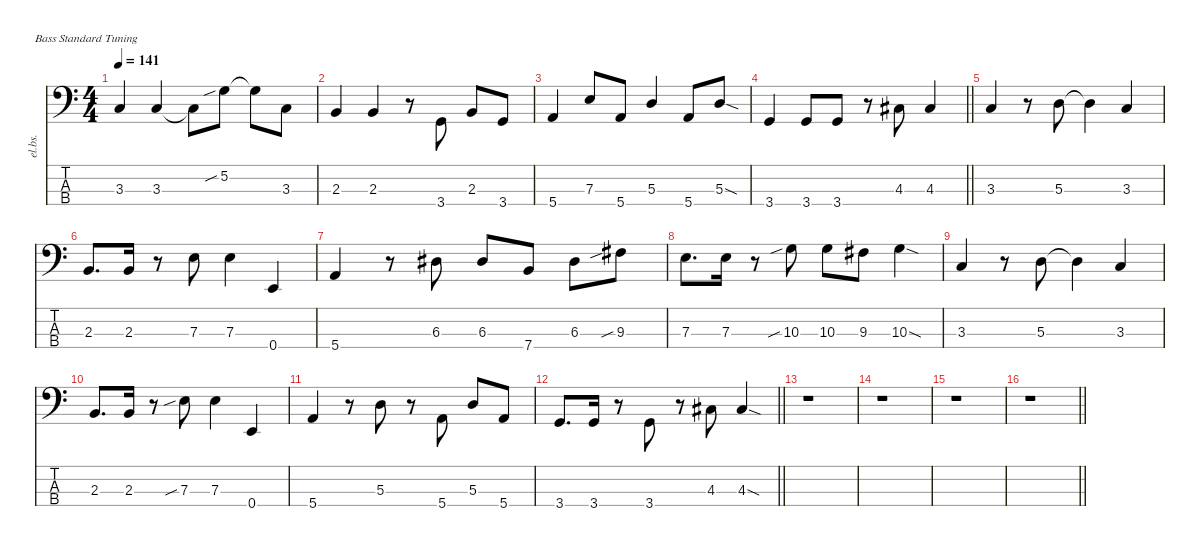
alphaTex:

\defaultSystemsLayout 4
\hideDynamics
\bracketExtendMode nobrackets
\track ("Electric Bass" "el.bs.") {mute instrument electricbassfinger}
\staff {score tabs}
\tuning (G2 D2 A1 E1)
\ts (4 4)
\tempo 141
\clef f4
\ks c
3.3.4{dy mf beam Up} 3.3.4{beam Up} 3.3{t}.8{beam Down} 5.2{sib}.8{beam Down} 5.2{t}.8{beam Down} 3.3.8{beam Down} |
2.3.4{beam Up} 2.3.4{beam Up} r.8{beam Down} 3.4.8{beam Up} 2.3.8{beam Up} 3.4.8{beam Up} |
5.4.4{beam Up} 7.3.8{beam Up} 5.4.8{beam Up} 5.3.4{beam Up} 5.4.8{beam Up} 5.3{sod}.8{beam Up} |
\barLineRight lightlight
3.4.4{beam Up} 3.4.8{beam Up} 3.4.8{beam Up} r.8{beam Down} 4.3{acc #}.8{beam Up} 4.3{acc #}.4{beam Up} |
3.3.4{beam Up} r.8{beam Down} 5.3.8{beam Down} 5.3{t}.4{beam Down} 3.3.4{beam Up} |
2.3.8{d beam Up} 2.3.16{beam Up} r.8{beam Down} 7.3.8{beam Down} 7.3.4{beam Down} 0.4.4{beam Up} |
5.4.4{beam Up} r.8{beam Down} 6.3{acc #}.8{beam Down} 6.3{acc #}.8{beam Up} 7.4.8{beam Up} 6.3{acc #}.8{beam Down} 9.3{sib acc #}.8{beam Down} |
7.3.8{d beam Down} 7.3.16{beam Down} r.8{beam Down} 10.3{sib}.8{beam Down} 10.3.8{beam Down} 9.3{acc #}.8{beam Down} 10.3{sod}.4{beam Down} |
3.3.4{beam Up} r.8{beam Down} 5.3.8{beam Down} 5.3{t}.4{beam Down} 3.3.4{beam Up} |
2.3.8{d beam Up} 2.3.16{beam Up} r.8{beam Down} 7.3{sib}.8{beam Down} 7.3.4{beam Down} 0.4.4{beam Up} |
5.4.4{beam Up} r.8{beam Down} 5.3.8{beam Down} r.8{beam Down} 5.4.8{beam Up} 5.3.8{beam Up} 5.4.8{beam Up} |
\barLineRight lightlight
3.4.8{d beam Up} 3.4.16{beam Up} r.8{beam Down} 3.4.8{beam Up} r.8{beam Down} 4.3{acc #}.8{beam Up} 4.3{sod acc #}.4{beam Up} |
r.1{beam Down} |
r.1{beam Down} |
r.1{beam Down} |
\barLineRight lightlight
r.1{beam Down}
